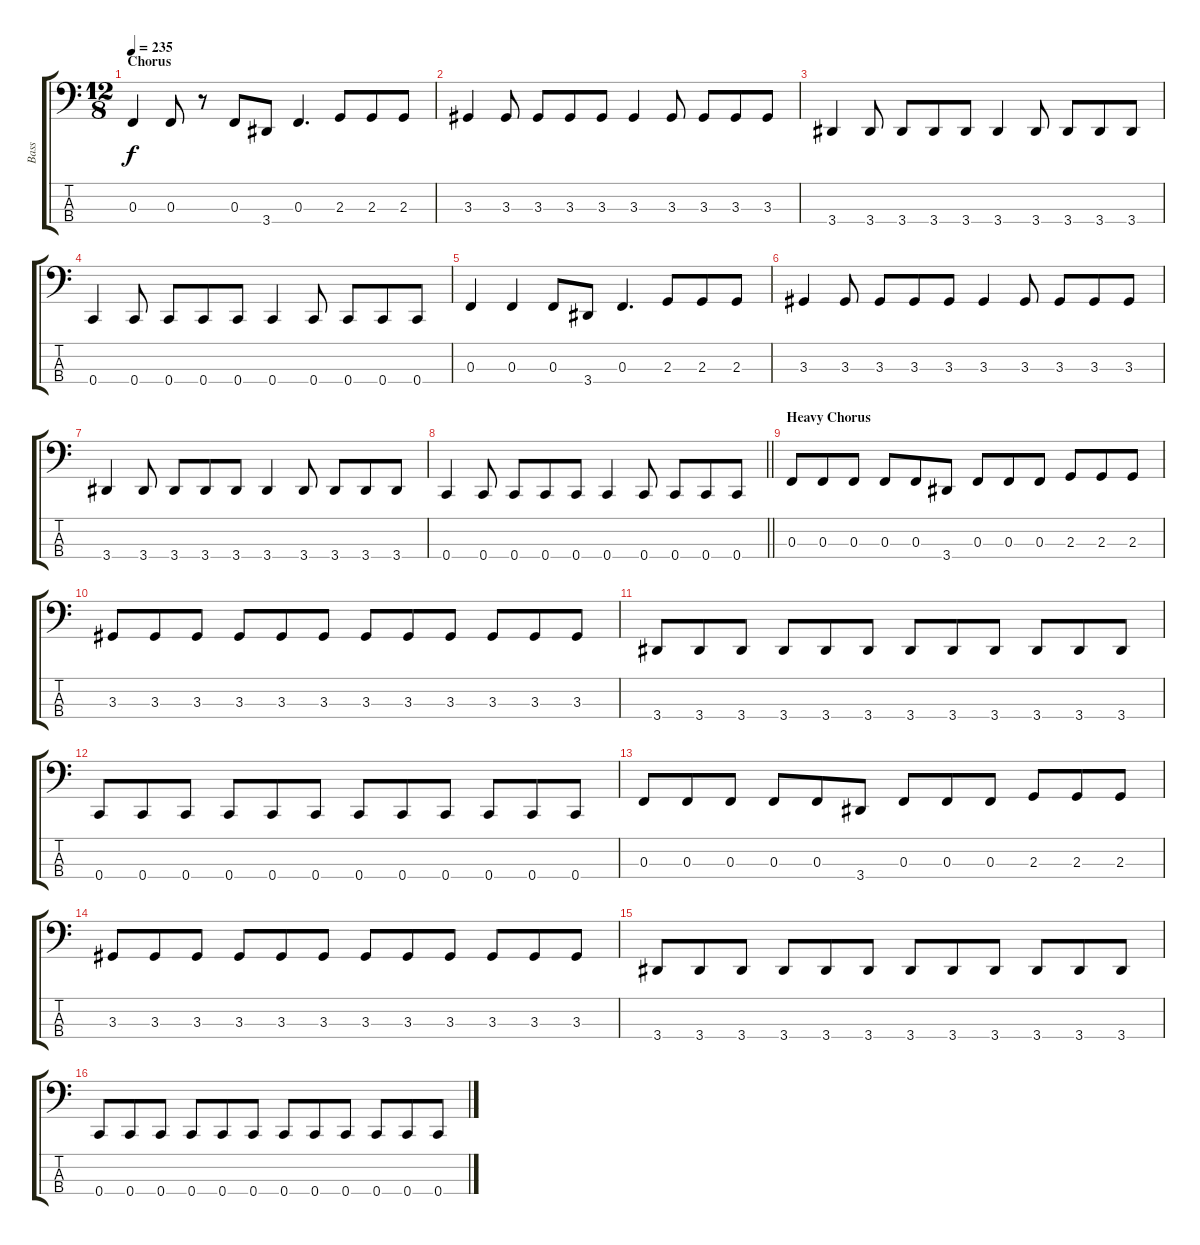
\track ("Bass" "Bass") {instrument electricbassfinger}
\staff {score tabs}
\tuning (Eb2 Bb1 F1 C1) {hide}
\ts (12 8)
\section ("" "Chorus")
\tempo 235
\clef f4
\ks c
0.3.4{dy f} 0.3.8 r.8 0.3.8 3.4.8 0.3.4{d} 2.3.8 2.3.8 2.3.8 |
3.3.4 3.3.8 3.3.8 3.3.8 3.3.8 3.3.4 3.3.8 3.3.8 3.3.8 3.3.8 |
3.4.4 3.4.8 3.4.8 3.4.8 3.4.8 3.4.4 3.4.8 3.4.8 3.4.8 3.4.8 |
0.4.4 0.4.8 0.4.8 0.4.8 0.4.8 0.4.4 0.4.8 0.4.8 0.4.8 0.4.8 |
0.3.4 0.3.4 0.3.8 3.4.8 0.3.4{d} 2.3.8 2.3.8 2.3.8 |
3.3.4 3.3.8 3.3.8 3.3.8 3.3.8 3.3.4 3.3.8 3.3.8 3.3.8 3.3.8 |
3.4.4 3.4.8 3.4.8 3.4.8 3.4.8 3.4.4 3.4.8 3.4.8 3.4.8 3.4.8 |
\barLineRight lightlight
0.4.4 0.4.8 0.4.8 0.4.8 0.4.8 0.4.4 0.4.8 0.4.8 0.4.8 0.4.8 |
\section ("" "Heavy Chorus")
0.3.8 0.3.8 0.3.8 0.3.8 0.3.8 3.4.8 0.3.8 0.3.8 0.3.8 2.3.8 2.3.8 2.3.8 |
3.3.8 3.3.8 3.3.8 3.3.8 3.3.8 3.3.8 3.3.8 3.3.8 3.3.8 3.3.8 3.3.8 3.3.8 |
3.4.8 3.4.8 3.4.8 3.4.8 3.4.8 3.4.8 3.4.8 3.4.8 3.4.8 3.4.8 3.4.8 3.4.8 |
0.4.8 0.4.8 0.4.8 0.4.8 0.4.8 0.4.8 0.4.8 0.4.8 0.4.8 0.4.8 0.4.8 0.4.8 |
0.3.8 0.3.8 0.3.8 0.3.8 0.3.8 3.4.8 0.3.8 0.3.8 0.3.8 2.3.8 2.3.8 2.3.8 |
3.3.8 3.3.8 3.3.8 3.3.8 3.3.8 3.3.8 3.3.8 3.3.8 3.3.8 3.3.8 3.3.8 3.3.8 |
3.4.8 3.4.8 3.4.8 3.4.8 3.4.8 3.4.8 3.4.8 3.4.8 3.4.8 3.4.8 3.4.8 3.4.8 |
0.4.8 0.4.8 0.4.8 0.4.8 0.4.8 0.4.8 0.4.8 0.4.8 0.4.8 0.4.8 0.4.8 0.4.8
